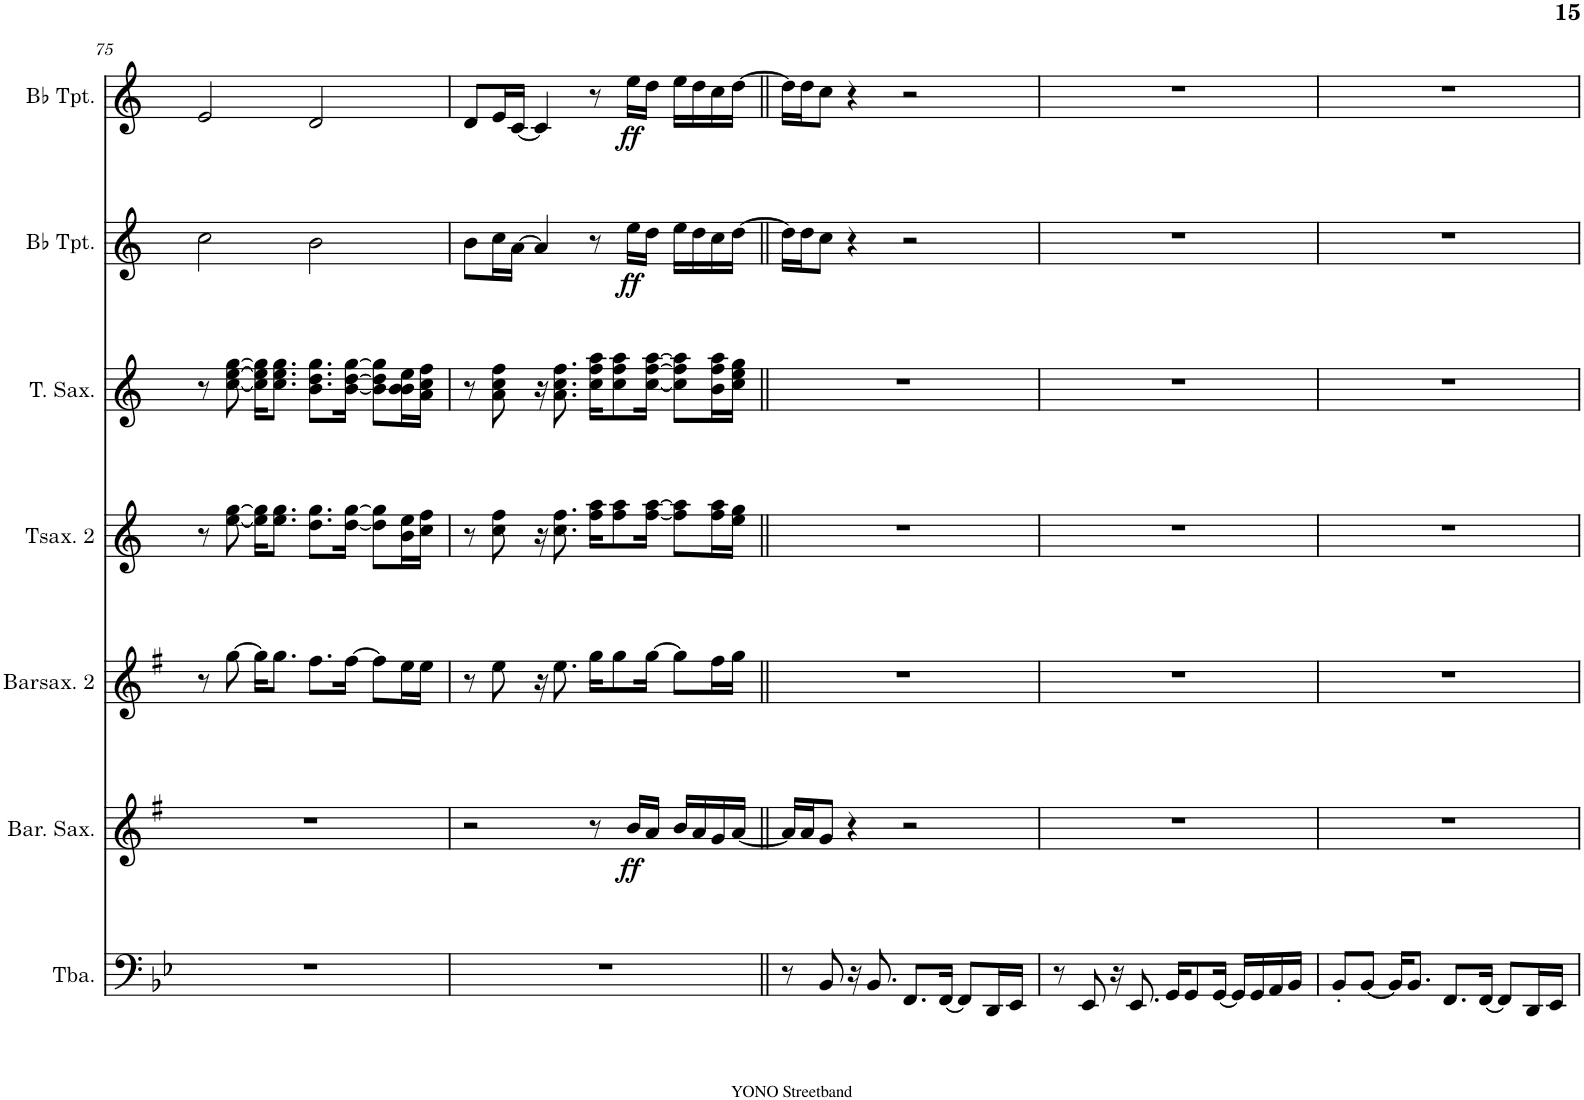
**kern	**kern	**dynam	**kern	**kern	**kern	**kern	**dynam	**kern	**dynam
*part7	*part6	*part6	*part5	*part4	*part3	*part2	*part2	*part1	*part1
*staff7	*staff6	*staff6	*staff5	*staff4	*staff3	*staff2	*staff2	*staff1	*staff1
*I"Tuba	*I"Baritone Saxophone	*	*I"Baritonsaxophon 2	*I"Tenorsaxophon 2	*I"Tenor Saxophone	*I"Bb Trumpet	*	*I"Bb Trumpet	*
*I'Tba.	*I'Bar. Sax.	*	*I'Barsax. 2	*I'Tsax. 2	*I'T. Sax.	*I'Bb Tpt.	*	*I'Bb Tpt.	*
!!LO:PB:g=z
*clefF4	*clefG2	*	*clefG2	*clefG2	*clefG2	*clefG2	*	*clefG2	*
*	*Trd12c21	*	*Trd12c21	*Trd8c14	*Trd8c14	*Trd1c2	*	*Trd1c2	*
*k[b-e-]	*k[f#]	*	*k[f#]	*k[]	*k[]	*k[]	*	*k[]	*
*M4/4	*M4/4	*	*M4/4	*M4/4	*M4/4	*M4/4	*	*M4/4	*
=75	=75	=75	=75	=75	=75	=75	=75	=75	=75
1r	1r	.	8r	8r	8r	2cc\	.	2e/	.
.	.	.	[8gg\	[8ee\ [8gg\	[8cc\ [8ee\ [8gg\	.	.	.	.
.	.	.	16gg\KL]	16ee\] 16gg\]KL	16cc\] 16ee\] 16gg\]KL	.	.	.	.
.	.	.	8.gg\J	8.ee\ 8.gg\J	8.cc\ 8.ee\ 8.gg\J	.	.	.	.
.	.	.	8.ff#\L	8.dd\ 8.gg\L	8.b\ 8.dd\ 8.gg\L	2b\	.	2d/	.
.	.	.	[16ff#\Jk	[16dd\ [16gg\Jk	[16b\ [16dd\ [16gg\Jk	.	.	.	.
.	.	.	8ff#\L]	8dd\] 8gg\]L	8b\] 8dd\] 8gg\]L	.	.	.	.
.	.	.	16ee\L	16b\ 16ee\L	16b\ 16b\ 16ee\L	.	.	.	.
.	.	.	16ee\JJ	16cc\ 16ff\JJ	16a\ 16cc\ 16ff\JJ	.	.	.	.
=76	=76	=76	=76	=76	=76	=76	=76	=76	=76
1r	2r	.	8r	8r	8r	8b\L	.	8d/L	.
.	.	.	8ee\	8cc\ 8ff\	8a\ 8cc\ 8ff\	16cc\L	.	16e/L	.
.	.	.	.	.	.	[16a\JJ	.	[16c/JJ	.
.	.	.	16r	16r	16r	4a/]	.	4c/]	.
.	.	.	8.ee\	8.cc\ 8.ff\	8.a\ 8.cc\ 8.ff\	.	.	.	.
.	8r	.	16gg\KL	16ff\ 16aa\KL	16cc\ 16ff\ 16aa\KL	8r	.	8r	.
.	.	.	8gg\	8ff\ 8aa\	8cc\ 8ff\ 8aa\	.	.	.	.
!	!	!LO:DY:b	!	!	!	!	!LO:DY:b	!	!LO:DY:b
.	16b/LL	ff	.	.	.	16ee\LL	ff	16ee\LL	ff
.	16a/JJ	.	[16gg\Jk	[16ff\ [16aa\Jk	[16cc\ [16ff\ [16aa\Jk	16dd\JJ	.	16dd\JJ	.
.	16b/LL	.	8gg\L]	8ff\] 8aa\]L	8cc\] 8ff\] 8aa\]L	16ee\LL	.	16ee\LL	.
.	16a/	.	.	.	.	16dd\	.	16dd\	.
.	16g/	.	16ff#\L	16ff\ 16aa\L	16b\ 16ff\ 16aa\L	16cc\	.	16cc\	.
.	[16a/JJ	.	16gg\JJ	16ee\ 16gg\JJ	16cc\ 16ee\ 16gg\JJ	[16dd\JJ	.	[16dd\JJ	.
=77||	=77||	=77||	=77||	=77||	=77||	=77||	=77||	=77||	=77||
8r	16a/LL]	.	1r	1r	1r	16dd\LL]	.	16dd\LL]	.
.	16a/J	.	.	.	.	16dd\J	.	16dd\J	.
8BB-/	8g/J	.	.	.	.	8cc\J	.	8cc\J	.
16r	4r	.	.	.	.	4r	.	4r	.
8.BB-/	.	.	.	.	.	.	.	.	.
8.FF/L	2r	.	.	.	.	2r	.	2r	.
[16FF/Jk	.	.	.	.	.	.	.	.	.
8FF/L]	.	.	.	.	.	.	.	.	.
16DD/L	.	.	.	.	.	.	.	.	.
16EE-/JJ	.	.	.	.	.	.	.	.	.
=78	=78	=78	=78	=78	=78	=78	=78	=78	=78
8r	1r	.	1r	1r	1r	1r	.	1r	.
8EE-/	.	.	.	.	.	.	.	.	.
16r	.	.	.	.	.	.	.	.	.
8.EE-/	.	.	.	.	.	.	.	.	.
16GG/KL	.	.	.	.	.	.	.	.	.
8GG/	.	.	.	.	.	.	.	.	.
[16GG/Jk	.	.	.	.	.	.	.	.	.
16GG/LL]	.	.	.	.	.	.	.	.	.
16GG/	.	.	.	.	.	.	.	.	.
16AA/	.	.	.	.	.	.	.	.	.
16BB-/JJ	.	.	.	.	.	.	.	.	.
=79	=79	=79	=79	=79	=79	=79	=79	=79	=79
8BB-'/L	1r	.	1r	1r	1r	1r	.	1r	.
[8BB-/J	.	.	.	.	.	.	.	.	.
16BB-/KL]	.	.	.	.	.	.	.	.	.
8.BB-/J	.	.	.	.	.	.	.	.	.
8.FF/L	.	.	.	.	.	.	.	.	.
[16FF/Jk	.	.	.	.	.	.	.	.	.
8FF/L]	.	.	.	.	.	.	.	.	.
16DD/L	.	.	.	.	.	.	.	.	.
16EE-/JJ	.	.	.	.	.	.	.	.	.
=	=	=	=	=	=	=	=	=	=
*-	*-	*-	*-	*-	*-	*-	*-	*-	*-
